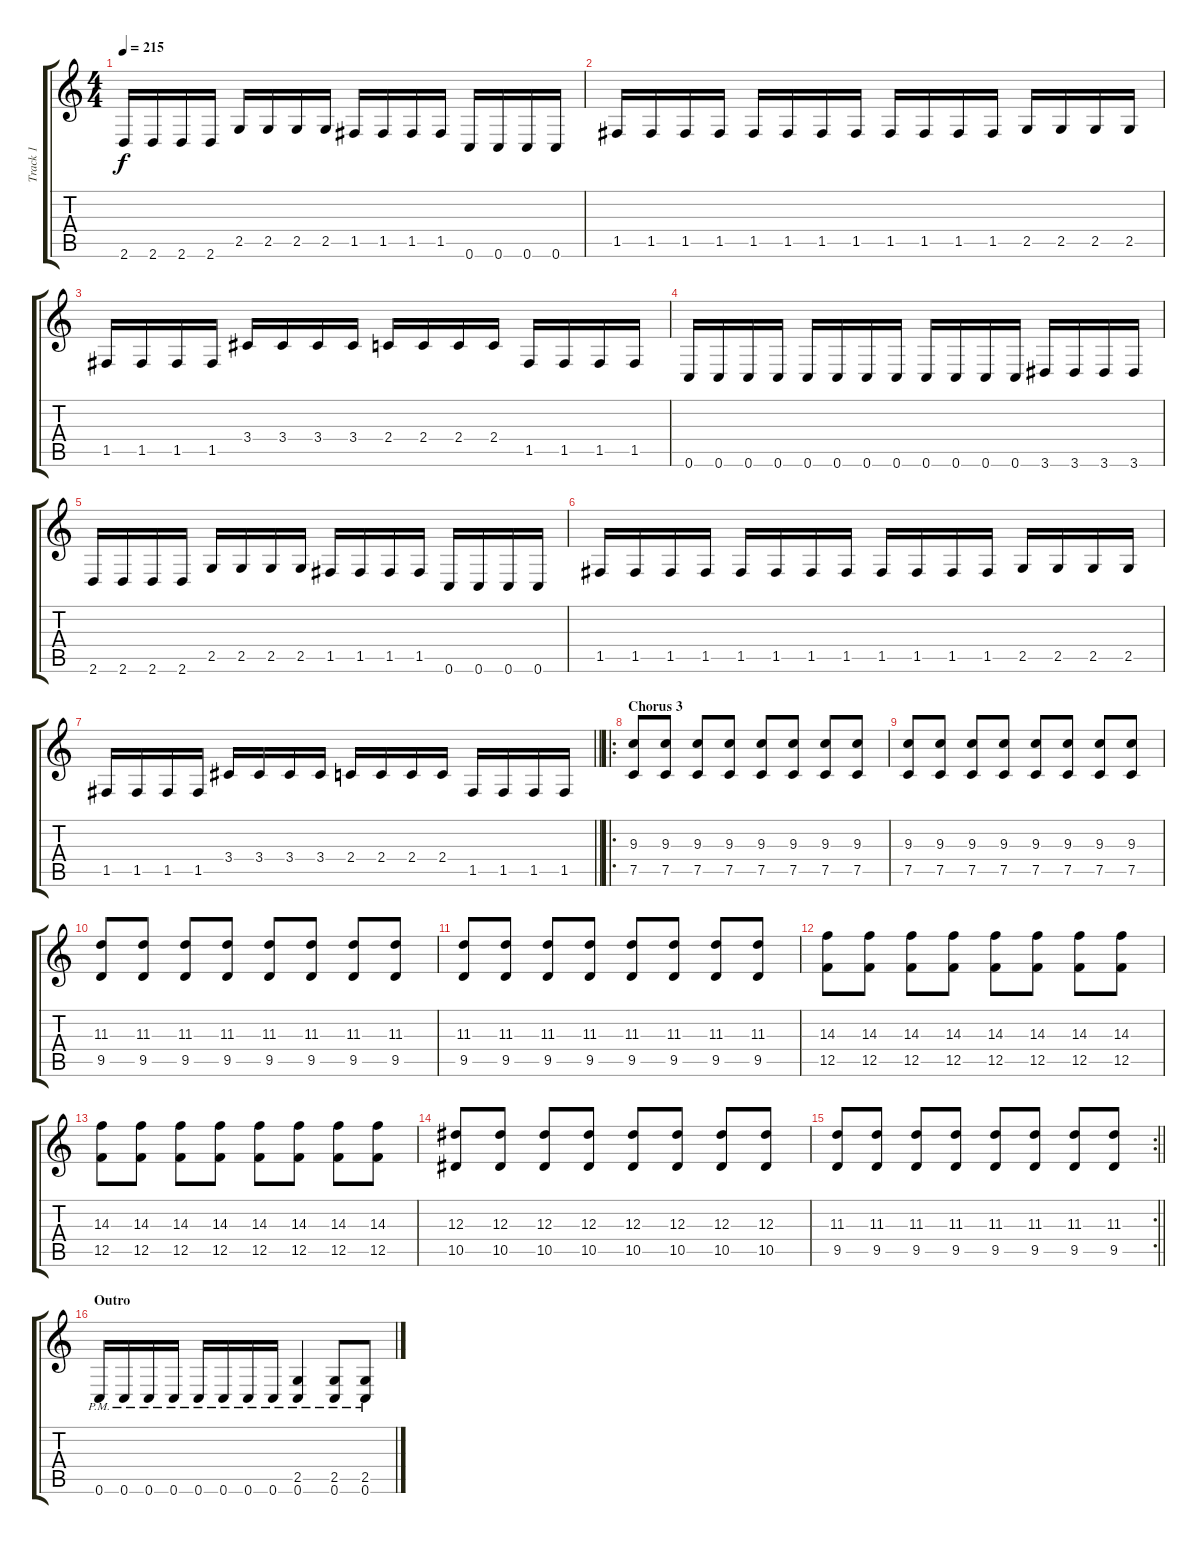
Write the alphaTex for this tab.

\track ("Track 1" "Track 1") {instrument distortionguitar}
\staff {score tabs}
\tuning (C4 G3 Eb3 Bb2 F2 C2) {hide}
\ts (4 4)
\tempo 215
\clef g2
\ks c
2.6.16{dy f} 2.6.16 2.6.16 2.6.16 2.5.16 2.5.16 2.5.16 2.5.16 1.5.16 1.5.16 1.5.16 1.5.16 0.6.16 0.6.16 0.6.16 0.6.16 |
1.5.16 1.5.16 1.5.16 1.5.16 1.5.16 1.5.16 1.5.16 1.5.16 1.5.16 1.5.16 1.5.16 1.5.16 2.5.16 2.5.16 2.5.16 2.5.16 |
1.5.16 1.5.16 1.5.16 1.5.16 3.4.16 3.4.16 3.4.16 3.4.16 2.4.16 2.4.16 2.4.16 2.4.16 1.5.16 1.5.16 1.5.16 1.5.16 |
0.6.16 0.6.16 0.6.16 0.6.16 0.6.16 0.6.16 0.6.16 0.6.16 0.6.16 0.6.16 0.6.16 0.6.16 3.6.16 3.6.16 3.6.16 3.6.16 |
2.6.16 2.6.16 2.6.16 2.6.16 2.5.16 2.5.16 2.5.16 2.5.16 1.5.16 1.5.16 1.5.16 1.5.16 0.6.16 0.6.16 0.6.16 0.6.16 |
1.5.16 1.5.16 1.5.16 1.5.16 1.5.16 1.5.16 1.5.16 1.5.16 1.5.16 1.5.16 1.5.16 1.5.16 2.5.16 2.5.16 2.5.16 2.5.16 |
\barLineRight lightlight
1.5.16 1.5.16 1.5.16 1.5.16 3.4.16 3.4.16 3.4.16 3.4.16 2.4.16 2.4.16 2.4.16 2.4.16 1.5.16 1.5.16 1.5.16 1.5.16 |
\ro
\section ("" "Chorus 3")
(9.3 7.5).8 (9.3 7.5).8 (9.3 7.5).8 (9.3 7.5).8 (9.3 7.5).8 (9.3 7.5).8 (9.3 7.5).8 (9.3 7.5).8 |
(9.3 7.5).8 (9.3 7.5).8 (9.3 7.5).8 (9.3 7.5).8 (9.3 7.5).8 (9.3 7.5).8 (9.3 7.5).8 (9.3 7.5).8 |
(11.3 9.5).8 (11.3 9.5).8 (11.3 9.5).8 (11.3 9.5).8 (11.3 9.5).8 (11.3 9.5).8 (11.3 9.5).8 (11.3 9.5).8 |
(11.3 9.5).8 (11.3 9.5).8 (11.3 9.5).8 (11.3 9.5).8 (11.3 9.5).8 (11.3 9.5).8 (11.3 9.5).8 (11.3 9.5).8 |
(14.3 12.5).8 (14.3 12.5).8 (14.3 12.5).8 (14.3 12.5).8 (14.3 12.5).8 (14.3 12.5).8 (14.3 12.5).8 (14.3 12.5).8 |
(14.3 12.5).8 (14.3 12.5).8 (14.3 12.5).8 (14.3 12.5).8 (14.3 12.5).8 (14.3 12.5).8 (14.3 12.5).8 (14.3 12.5).8 |
(12.3 10.5).8 (12.3 10.5).8 (12.3 10.5).8 (12.3 10.5).8 (12.3 10.5).8 (12.3 10.5).8 (12.3 10.5).8 (12.3 10.5).8 |
\rc 2
\barLineRight lightlight
(11.3 9.5).8 (11.3 9.5).8 (11.3 9.5).8 (11.3 9.5).8 (11.3 9.5).8 (11.3 9.5).8 (11.3 9.5).8 (11.3 9.5).8 |
\section ("" "Outro")
0.6{pm}.16 0.6{pm}.16 0.6{pm}.16 0.6{pm}.16 0.6{pm}.16 0.6{pm}.16 0.6{pm}.16 0.6{pm}.16 (2.5{pm} 0.6{pm}).4 (2.5{pm} 0.6{pm}).8 (2.5{pm} 0.6{pm}).8
